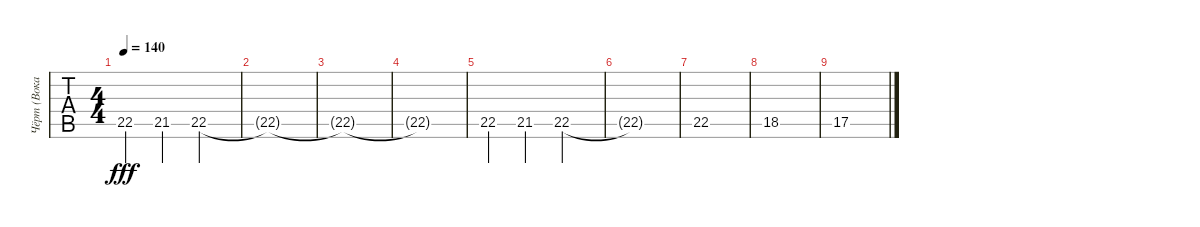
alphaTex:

\track ("Чёрт (Вокал)" "Чёрт (Вока") {instrument acousticguitarsteel}
\staff {tabs}
\tuning (E4 B3 G3 D3 A2 E2) {hide}
\ts (4 4)
\tempo 140
\clef g2
\ks c
22.5.4{dy fff} 21.5.4 22.5.2 |
22.5{t}.1 |
22.5{t}.1 |
22.5{t}.1 |
22.5.4 21.5.4 22.5.2 |
22.5{t}.1 |
22.5.1 |
18.5.1 |
17.5.1
